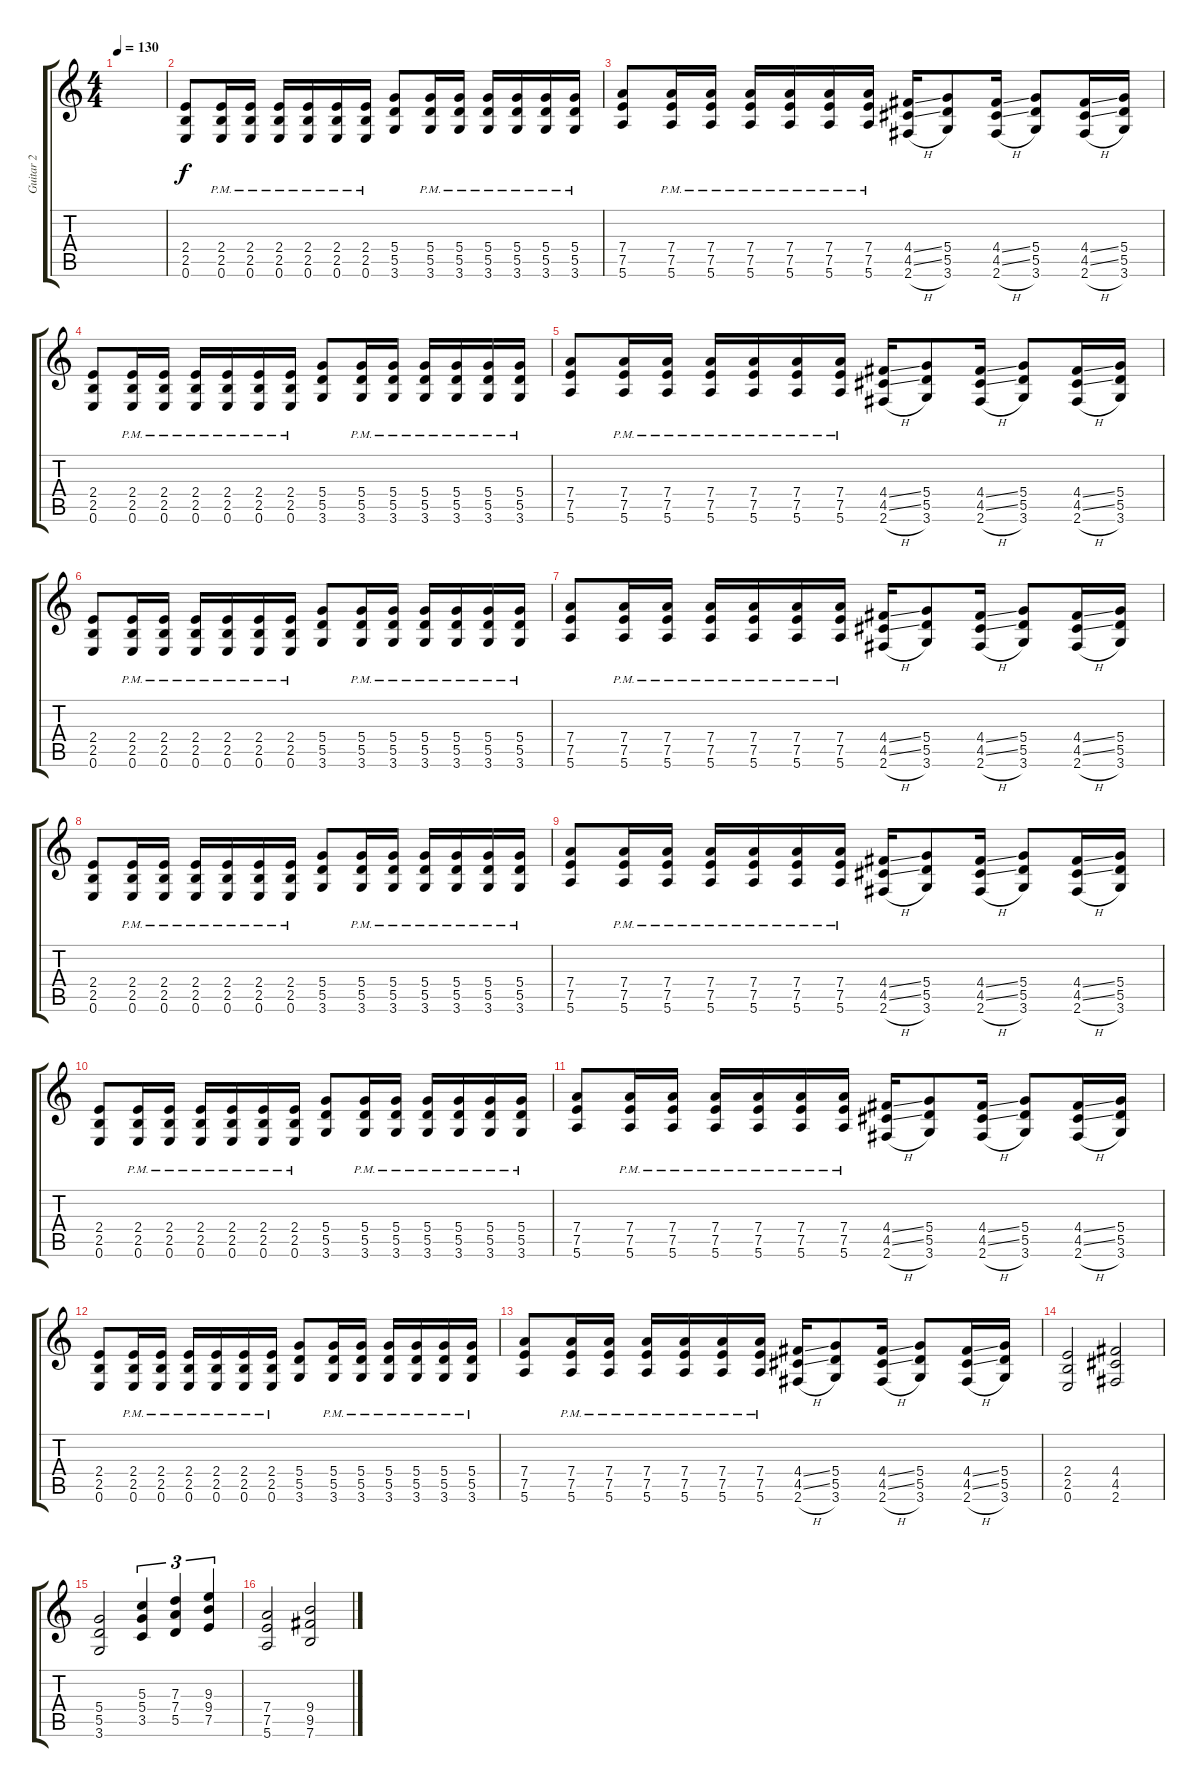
\track ("Guitar 2" "Guitar 2") {instrument overdrivenguitar}
\staff {score tabs}
\tuning (E4 B3 G3 D3 A2 E2) {hide}
\ts (4 4)
\tempo 130
\clef g2
\ks c
|
(2.4 2.5 0.6).8 (2.4 2.5 0.6{pm}).16 (2.4 2.5 0.6{pm}).16 (2.4 2.5 0.6{pm}).16 (2.4 2.5 0.6{pm}).16 (2.4 2.5 0.6{pm}).16 (2.4 2.5 0.6{pm}).16 (5.4 5.5 3.6).8 (5.4 5.5 3.6{pm}).16 (5.4 5.5 3.6{pm}).16 (5.4 5.5 3.6{pm}).16 (5.4 5.5 3.6{pm}).16 (5.4 5.5 3.6{pm}).16 (5.4 5.5 3.6{pm}).16 |
(7.4 7.5 5.6).8 (7.4 7.5 5.6{pm}).16 (7.4 7.5 5.6{pm}).16 (7.4 7.5 5.6{pm}).16 (7.4 7.5 5.6{pm}).16 (7.4 7.5 5.6{pm}).16 (7.4 7.5 5.6{pm}).16 (4.4{ss} 4.5{ss} 2.6{h}).16 (5.4 5.5 3.6).8 (4.4{ss} 4.5{ss} 2.6{h}).16 (5.4 5.5 3.6).8 (4.4{ss} 4.5{ss} 2.6{h}).16 (5.4 5.5 3.6).16 |
(2.4 2.5 0.6).8 (2.4 2.5 0.6{pm}).16 (2.4 2.5 0.6{pm}).16 (2.4 2.5 0.6{pm}).16 (2.4 2.5 0.6{pm}).16 (2.4 2.5 0.6{pm}).16 (2.4 2.5 0.6{pm}).16 (5.4 5.5 3.6).8 (5.4 5.5 3.6{pm}).16 (5.4 5.5 3.6{pm}).16 (5.4 5.5 3.6{pm}).16 (5.4 5.5 3.6{pm}).16 (5.4 5.5 3.6{pm}).16 (5.4 5.5 3.6{pm}).16 |
(7.4 7.5 5.6).8 (7.4 7.5 5.6{pm}).16 (7.4 7.5 5.6{pm}).16 (7.4 7.5 5.6{pm}).16 (7.4 7.5 5.6{pm}).16 (7.4 7.5 5.6{pm}).16 (7.4 7.5 5.6{pm}).16 (4.4{ss} 4.5{ss} 2.6{h}).16 (5.4 5.5 3.6).8 (4.4{ss} 4.5{ss} 2.6{h}).16 (5.4 5.5 3.6).8 (4.4{ss} 4.5{ss} 2.6{h}).16 (5.4 5.5 3.6).16 |
(2.4 2.5 0.6).8 (2.4 2.5 0.6{pm}).16 (2.4 2.5 0.6{pm}).16 (2.4 2.5 0.6{pm}).16 (2.4 2.5 0.6{pm}).16 (2.4 2.5 0.6{pm}).16 (2.4 2.5 0.6{pm}).16 (5.4 5.5 3.6).8 (5.4 5.5 3.6{pm}).16 (5.4 5.5 3.6{pm}).16 (5.4 5.5 3.6{pm}).16 (5.4 5.5 3.6{pm}).16 (5.4 5.5 3.6{pm}).16 (5.4 5.5 3.6{pm}).16 |
(7.4 7.5 5.6).8 (7.4 7.5 5.6{pm}).16 (7.4 7.5 5.6{pm}).16 (7.4 7.5 5.6{pm}).16 (7.4 7.5 5.6{pm}).16 (7.4 7.5 5.6{pm}).16 (7.4 7.5 5.6{pm}).16 (4.4{ss} 4.5{ss} 2.6{h}).16 (5.4 5.5 3.6).8 (4.4{ss} 4.5{ss} 2.6{h}).16 (5.4 5.5 3.6).8 (4.4{ss} 4.5{ss} 2.6{h}).16 (5.4 5.5 3.6).16 |
(2.4 2.5 0.6).8 (2.4 2.5 0.6{pm}).16 (2.4 2.5 0.6{pm}).16 (2.4 2.5 0.6{pm}).16 (2.4 2.5 0.6{pm}).16 (2.4 2.5 0.6{pm}).16 (2.4 2.5 0.6{pm}).16 (5.4 5.5 3.6).8 (5.4 5.5 3.6{pm}).16 (5.4 5.5 3.6{pm}).16 (5.4 5.5 3.6{pm}).16 (5.4 5.5 3.6{pm}).16 (5.4 5.5 3.6{pm}).16 (5.4 5.5 3.6{pm}).16 |
(7.4 7.5 5.6).8 (7.4 7.5 5.6{pm}).16 (7.4 7.5 5.6{pm}).16 (7.4 7.5 5.6{pm}).16 (7.4 7.5 5.6{pm}).16 (7.4 7.5 5.6{pm}).16 (7.4 7.5 5.6{pm}).16 (4.4{ss} 4.5{ss} 2.6{h}).16 (5.4 5.5 3.6).8 (4.4{ss} 4.5{ss} 2.6{h}).16 (5.4 5.5 3.6).8 (4.4{ss} 4.5{ss} 2.6{h}).16 (5.4 5.5 3.6).16 |
(2.4 2.5 0.6).8 (2.4 2.5 0.6{pm}).16 (2.4 2.5 0.6{pm}).16 (2.4 2.5 0.6{pm}).16 (2.4 2.5 0.6{pm}).16 (2.4 2.5 0.6{pm}).16 (2.4 2.5 0.6{pm}).16 (5.4 5.5 3.6).8 (5.4 5.5 3.6{pm}).16 (5.4 5.5 3.6{pm}).16 (5.4 5.5 3.6{pm}).16 (5.4 5.5 3.6{pm}).16 (5.4 5.5 3.6{pm}).16 (5.4 5.5 3.6{pm}).16 |
(7.4 7.5 5.6).8 (7.4 7.5 5.6{pm}).16 (7.4 7.5 5.6{pm}).16 (7.4 7.5 5.6{pm}).16 (7.4 7.5 5.6{pm}).16 (7.4 7.5 5.6{pm}).16 (7.4 7.5 5.6{pm}).16 (4.4{ss} 4.5{ss} 2.6{h}).16 (5.4 5.5 3.6).8 (4.4{ss} 4.5{ss} 2.6{h}).16 (5.4 5.5 3.6).8 (4.4{ss} 4.5{ss} 2.6{h}).16 (5.4 5.5 3.6).16 |
(2.4 2.5 0.6).8 (2.4 2.5 0.6{pm}).16 (2.4 2.5 0.6{pm}).16 (2.4 2.5 0.6{pm}).16 (2.4 2.5 0.6{pm}).16 (2.4 2.5 0.6{pm}).16 (2.4 2.5 0.6{pm}).16 (5.4 5.5 3.6).8 (5.4 5.5 3.6{pm}).16 (5.4 5.5 3.6{pm}).16 (5.4 5.5 3.6{pm}).16 (5.4 5.5 3.6{pm}).16 (5.4 5.5 3.6{pm}).16 (5.4 5.5 3.6{pm}).16 |
(7.4 7.5 5.6).8 (7.4 7.5 5.6{pm}).16 (7.4 7.5 5.6{pm}).16 (7.4 7.5 5.6{pm}).16 (7.4 7.5 5.6{pm}).16 (7.4 7.5 5.6{pm}).16 (7.4 7.5 5.6{pm}).16 (4.4{ss} 4.5{ss} 2.6{h}).16 (5.4 5.5 3.6).8 (4.4{ss} 4.5{ss} 2.6{h}).16 (5.4 5.5 3.6).8 (4.4{ss} 4.5{ss} 2.6{h}).16 (5.4 5.5 3.6).16 |
(2.4 2.5 0.6).2 (4.4 4.5 2.6).2 |
(5.4 5.5 3.6).2 (5.3 5.4 3.5).4{tu (3 2)} (7.3 7.4 5.5).4{tu (3 2)} (9.3 9.4 7.5).4{tu (3 2)} |
(7.4 7.5 5.6).2 (9.4 9.5 7.6).2
